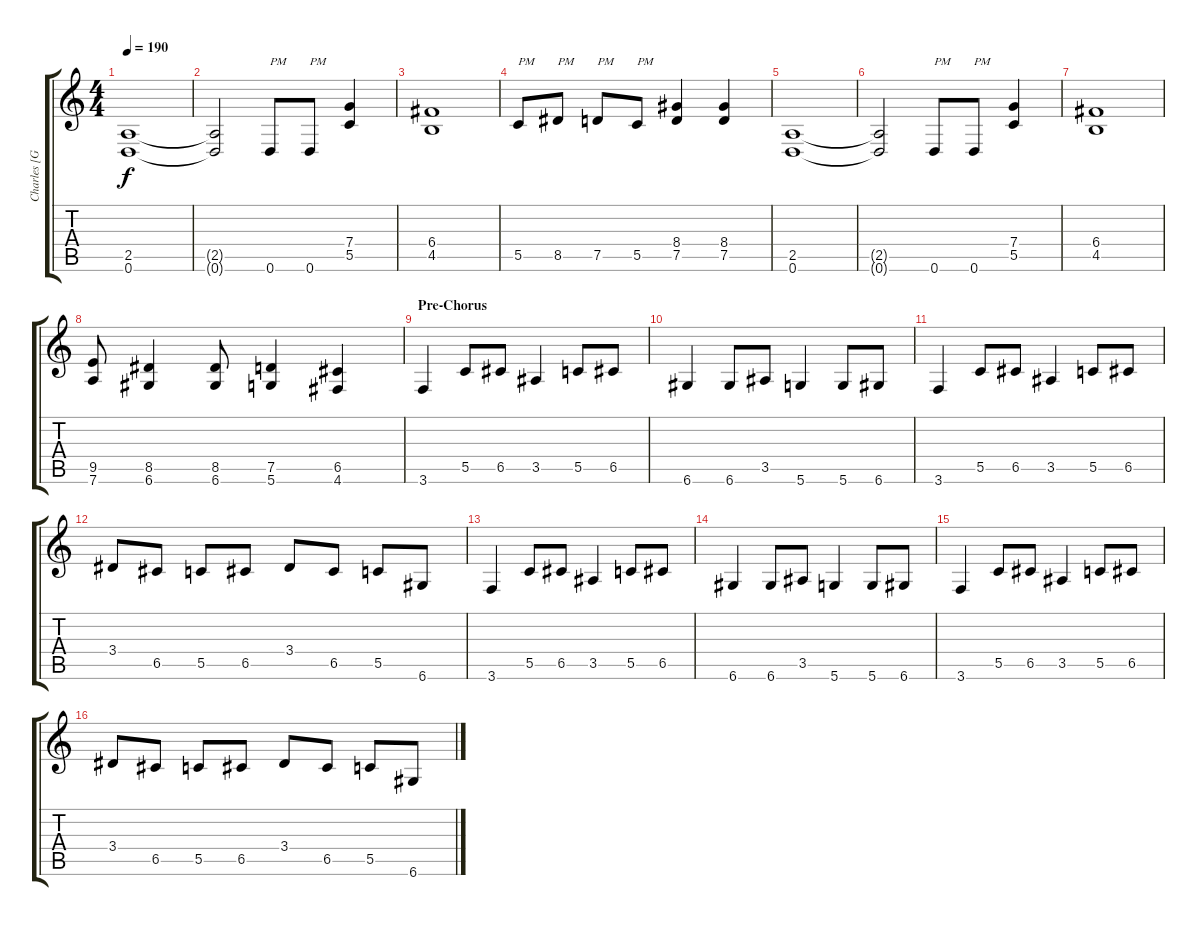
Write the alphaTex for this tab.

\track ("Charles [Guitar]" "Charles [G") {instrument distortionguitar}
\staff {score tabs}
\tuning (D4 A3 F3 C3 G2 D2) {hide}
\ts (4 4)
\tempo 190
\clef g2
\ks c
(2.5 0.6).1{dy f} |
(2.5{t} 0.6{t}).2 0.6.8{txt "PM"} 0.6.8{txt "PM"} (7.4 5.5).4 |
(6.4 4.5).1 |
5.5.8{txt "PM"} 8.5.8{txt "PM"} 7.5.8{txt "PM"} 5.5.8{txt "PM"} (8.4 7.5).4 (8.4 7.5).4 |
(2.5 0.6).1 |
(2.5{t} 0.6{t}).2 0.6.8{txt "PM"} 0.6.8{txt "PM"} (7.4 5.5).4 |
(6.4 4.5).1 |
(9.5 7.6).8 (8.5 6.6).4 (8.5 6.6).8 (7.5 5.6).4 (6.5 4.6).4 |
\section ("" "Pre-Chorus")
3.6.4 5.5.8 6.5.8 3.5.4 5.5.8 6.5.8 |
6.6.4 6.6.8 3.5.8 5.6.4 5.6.8 6.6.8 |
3.6.4 5.5.8 6.5.8 3.5.4 5.5.8 6.5.8 |
3.4.8 6.5.8 5.5.8 6.5.8 3.4.8 6.5.8 5.5.8 6.6.8 |
3.6.4 5.5.8 6.5.8 3.5.4 5.5.8 6.5.8 |
6.6.4 6.6.8 3.5.8 5.6.4 5.6.8 6.6.8 |
3.6.4 5.5.8 6.5.8 3.5.4 5.5.8 6.5.8 |
3.4.8 6.5.8 5.5.8 6.5.8 3.4.8 6.5.8 5.5.8 6.6.8
